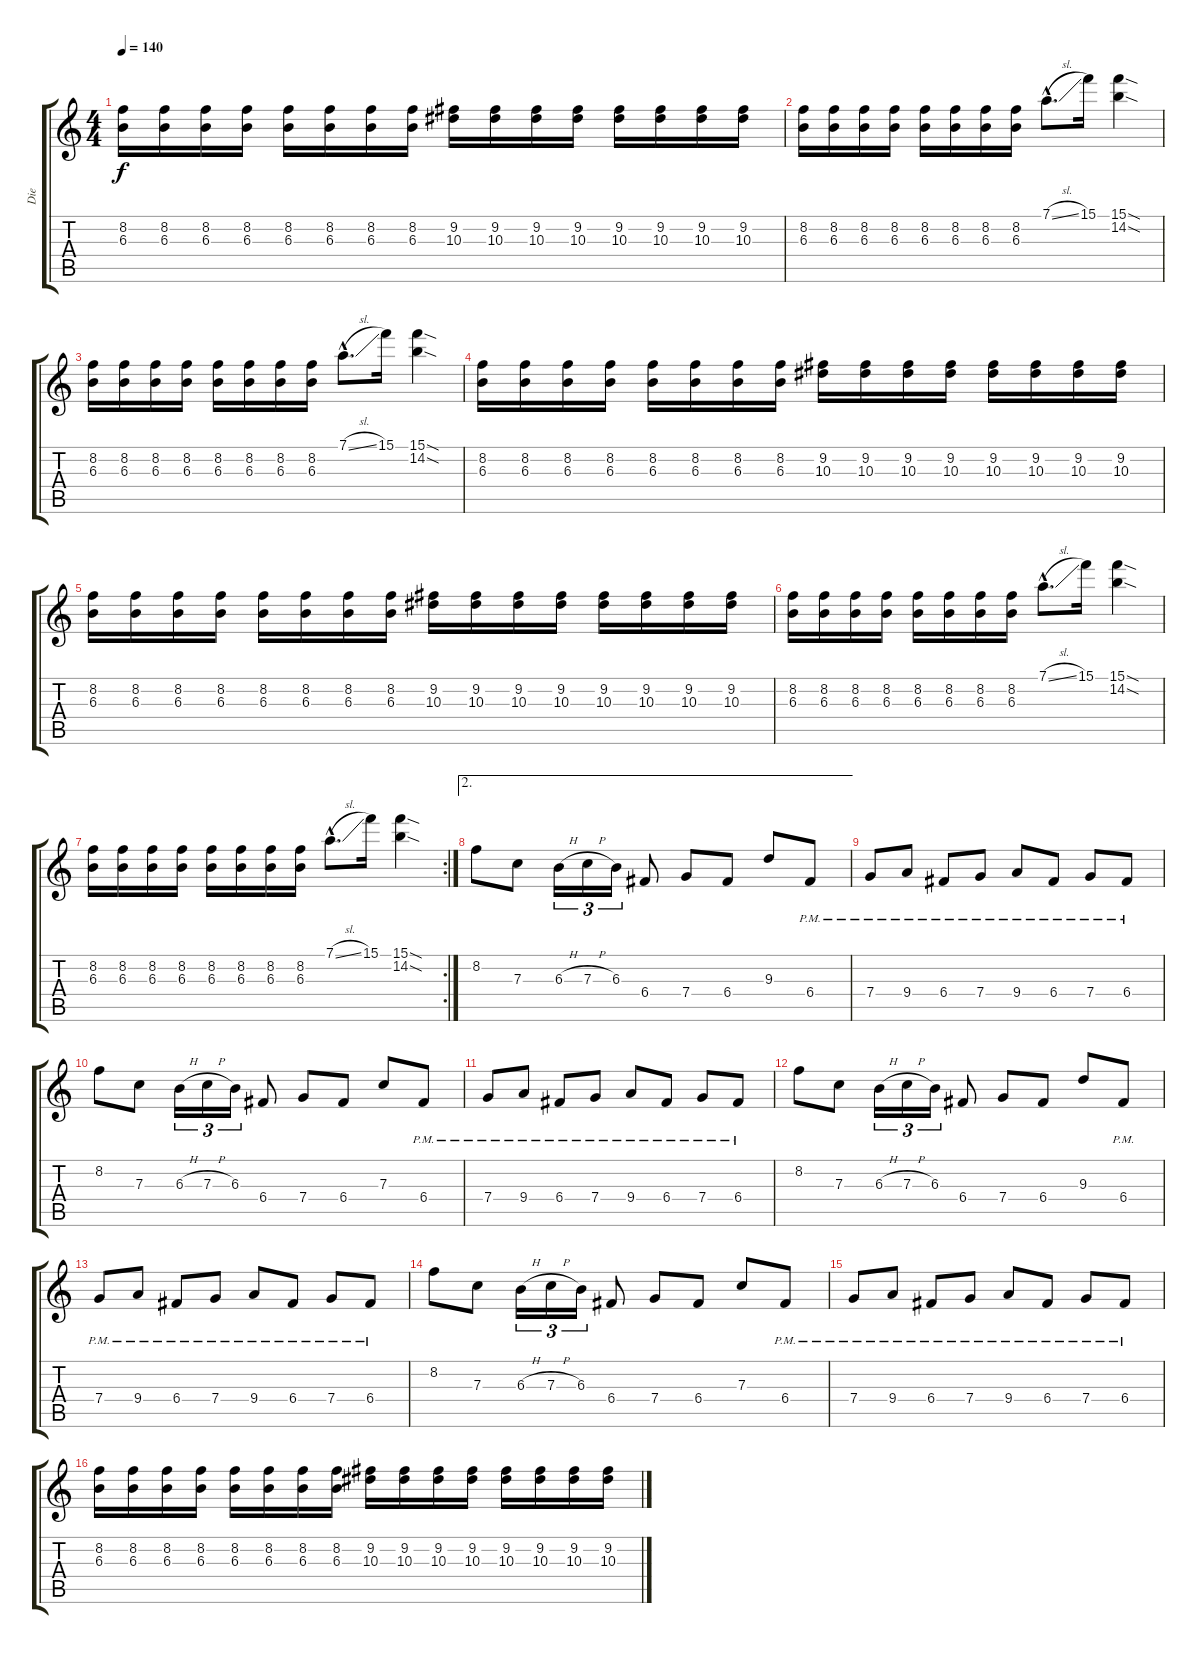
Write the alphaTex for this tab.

\track ("Die" "Die") {instrument distortionguitar}
\staff {score tabs}
\tuning (D4 A3 F3 C3 G2 D2) {hide}
\ts (4 4)
\tempo 140
\clef g2
\ks c
(8.2 6.3).16{dy f} (8.2 6.3).16 (8.2 6.3).16 (8.2 6.3).16 (8.2 6.3).16 (8.2 6.3).16 (8.2 6.3).16 (8.2 6.3).16 (9.2 10.3).16 (9.2 10.3).16 (9.2 10.3).16 (9.2 10.3).16 (9.2 10.3).16 (9.2 10.3).16 (9.2 10.3).16 (9.2 10.3).16 |
(8.2 6.3).16 (8.2 6.3).16 (8.2 6.3).16 (8.2 6.3).16 (8.2 6.3).16 (8.2 6.3).16 (8.2 6.3).16 (8.2 6.3).16 7.1{sl hac}.8{d} 15.1.16 (15.1{sod} 14.2{sod}).4 |
(8.2 6.3).16 (8.2 6.3).16 (8.2 6.3).16 (8.2 6.3).16 (8.2 6.3).16 (8.2 6.3).16 (8.2 6.3).16 (8.2 6.3).16 7.1{sl hac}.8{d} 15.1.16 (15.1{sod} 14.2{sod}).4 |
(8.2 6.3).16 (8.2 6.3).16 (8.2 6.3).16 (8.2 6.3).16 (8.2 6.3).16 (8.2 6.3).16 (8.2 6.3).16 (8.2 6.3).16 (9.2 10.3).16 (9.2 10.3).16 (9.2 10.3).16 (9.2 10.3).16 (9.2 10.3).16 (9.2 10.3).16 (9.2 10.3).16 (9.2 10.3).16 |
(8.2 6.3).16 (8.2 6.3).16 (8.2 6.3).16 (8.2 6.3).16 (8.2 6.3).16 (8.2 6.3).16 (8.2 6.3).16 (8.2 6.3).16 (9.2 10.3).16 (9.2 10.3).16 (9.2 10.3).16 (9.2 10.3).16 (9.2 10.3).16 (9.2 10.3).16 (9.2 10.3).16 (9.2 10.3).16 |
(8.2 6.3).16 (8.2 6.3).16 (8.2 6.3).16 (8.2 6.3).16 (8.2 6.3).16 (8.2 6.3).16 (8.2 6.3).16 (8.2 6.3).16 7.1{sl hac}.8{d} 15.1.16 (15.1{sod} 14.2{sod}).4 |
\rc 2
(8.2 6.3).16 (8.2 6.3).16 (8.2 6.3).16 (8.2 6.3).16 (8.2 6.3).16 (8.2 6.3).16 (8.2 6.3).16 (8.2 6.3).16 7.1{sl hac}.8{d} 15.1.16 (15.1{sod} 14.2{sod}).4 |
\ae 2
8.2.8 7.3.8 6.3{h}.16{tu (3 2)} 7.3{h}.16{tu (3 2)} 6.3.16{tu (3 2)} 6.4.8 7.4.8 6.4.8 9.3.8 6.4{pm}.8 |
7.4{pm}.8 9.4{pm}.8 6.4{pm}.8 7.4{pm}.8 9.4{pm}.8 6.4{pm}.8 7.4{pm}.8 6.4{pm}.8 |
8.2.8 7.3.8 6.3{h}.16{tu (3 2)} 7.3{h}.16{tu (3 2)} 6.3.16{tu (3 2)} 6.4.8 7.4.8 6.4.8 7.3.8 6.4{pm}.8 |
7.4{pm}.8 9.4{pm}.8 6.4{pm}.8 7.4{pm}.8 9.4{pm}.8 6.4{pm}.8 7.4{pm}.8 6.4{pm}.8 |
8.2.8 7.3.8 6.3{h}.16{tu (3 2)} 7.3{h}.16{tu (3 2)} 6.3.16{tu (3 2)} 6.4.8 7.4.8 6.4.8 9.3.8 6.4{pm}.8 |
7.4{pm}.8 9.4{pm}.8 6.4{pm}.8 7.4{pm}.8 9.4{pm}.8 6.4{pm}.8 7.4{pm}.8 6.4{pm}.8 |
8.2.8 7.3.8 6.3{h}.16{tu (3 2)} 7.3{h}.16{tu (3 2)} 6.3.16{tu (3 2)} 6.4.8 7.4.8 6.4.8 7.3.8 6.4{pm}.8 |
7.4{pm}.8 9.4{pm}.8 6.4{pm}.8 7.4{pm}.8 9.4{pm}.8 6.4{pm}.8 7.4{pm}.8 6.4{pm}.8 |
(8.2 6.3).16 (8.2 6.3).16 (8.2 6.3).16 (8.2 6.3).16 (8.2 6.3).16 (8.2 6.3).16 (8.2 6.3).16 (8.2 6.3).16 (9.2 10.3).16 (9.2 10.3).16 (9.2 10.3).16 (9.2 10.3).16 (9.2 10.3).16 (9.2 10.3).16 (9.2 10.3).16 (9.2 10.3).16
